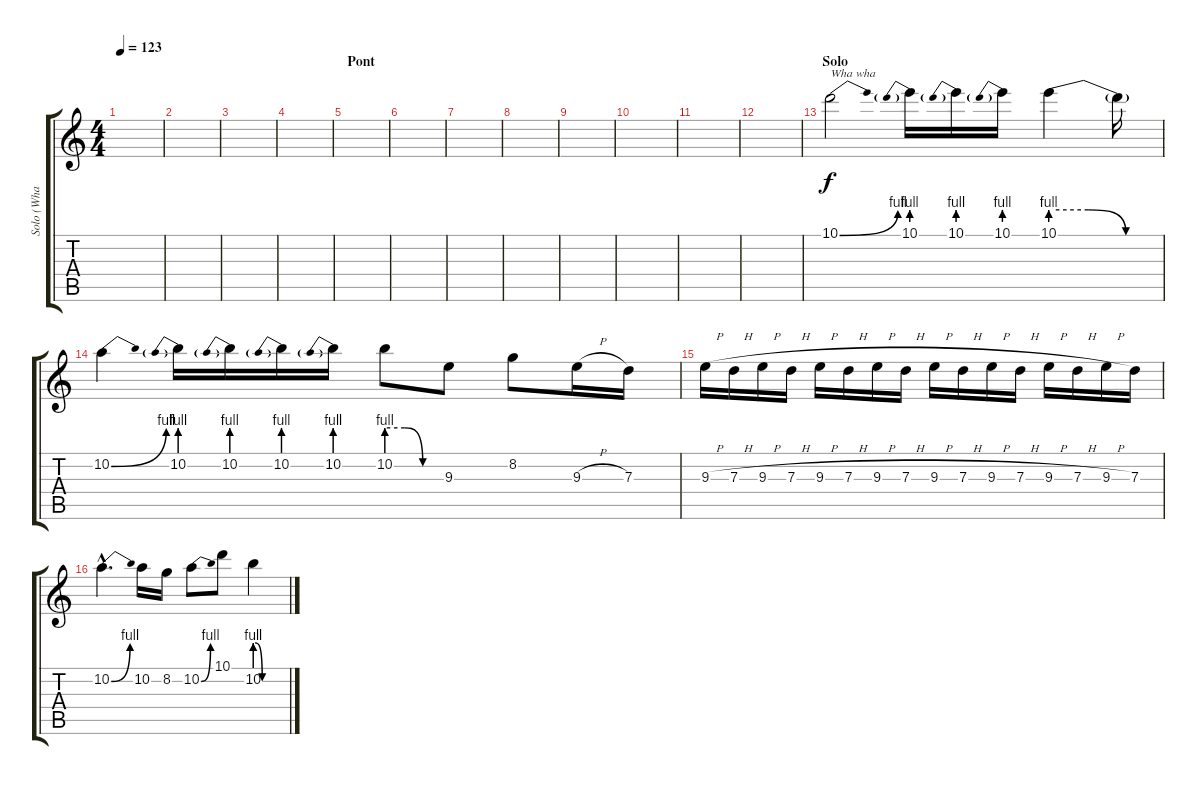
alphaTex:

\track ("Solo (Wha wha)" "Solo (Wha ") {instrument distortionguitar}
\staff {score tabs}
\tuning (E4 B3 G3 D3 A2 E2) {hide}
\ts (4 4)
\tempo 123
\clef g2
\ks c
|
|
|
|
\section ("" "Pont")
|
|
|
|
|
|
|
|
\section ("" "Solo")
10.1{be (bend 0 0 60 4)}.2{txt "Wha wha"} 10.1{be (prebend 0 4 60 4)}.16 10.1{be (prebend 0 4 60 4)}.16 10.1{be (prebend 0 4 60 4)}.16 10.1{be (custom 0 4 20 4 40 0 60 0)}.4 10.1{t}.16 |
10.2{be (bend 0 0 60 4)}.4 10.2{be (prebend 0 4 60 4)}.16 10.2{be (prebend 0 4 60 4)}.16 10.2{be (prebend 0 4 60 4)}.16 10.2{be (prebend 0 4 60 4)}.16 10.2{be (custom 0 4 20 4 40 0 60 0)}.8 9.3.8 8.2.8 9.3{h}.16 7.3.16 |
9.3{h}.16 7.3{h}.16 9.3{h}.16 7.3{h}.16 9.3{h}.16 7.3{h}.16 9.3{h}.16 7.3{h}.16 9.3{h}.16 7.3{h}.16 9.3{h}.16 7.3{h}.16 9.3{h}.16 7.3{h}.16 9.3{h}.16 7.3.16 |
10.2{be (bend 0 0 60 4) hac}.4{d} 10.2.16 8.2.16 10.2{be (bend 0 0 60 4)}.8 10.1.8 10.2{be (custom 0 4 14 0 20 0 40 0 60 0)}.4
